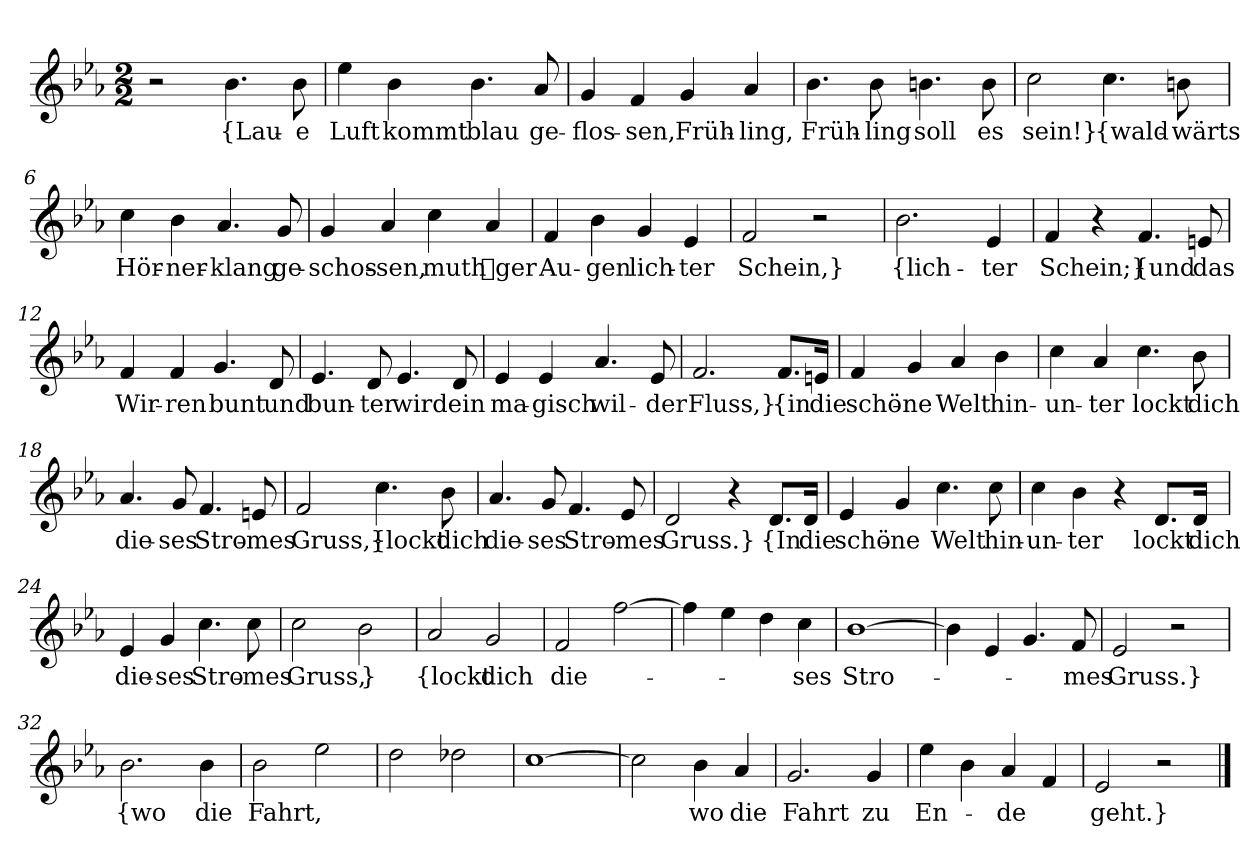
**kern	**text
*part1	*part1
*staff1	*staff1
*clefG2	*
*k[b-e-a-]	*
*M2/2	*
=1	=1
2r	.
4.b-	{Lau-
8b-	-e
=2	=2
4ee-	Luft
4b-	kommt
4.b-	blau
8a-	ge-
=3	=3
4g	-flos-
4f	-sen,
4g	Früh-
4a-	-ling,
=4	=4
4.b-	Früh-
8b-	-ling
4.bn	soll
8b	es
=5	=5
2cc	sein!}
4.cc	{wald-
8bn	-wärts
=6	=6
4cc	Hör-
4b-	-ner-
4.a-	-klang
8g	ge-
=7	=7
4g	-schos-
4a-	-sen,
4cc	muth
4a-	ger
=8	=8
4f	Au-
4b-	-gen
4g	lich-
4e-	-ter
=9	=9
2f	Schein,}
2r	.
=10	=10
2.b-	{lich-
4e-	-ter
=11	=11
4f	Schein;}
4r	.
4.f	{und
8en	das
=12	=12
4f	Wir-
4f	-ren
4.g	bunt
8d	und
=13	=13
4.e-	bun-
8d	-ter
4.e-	wird
8d	ein
=14	=14
4e-	ma-
4e-	-gisch
4.a-	wil-
8e-	-der
=15	=15
2.f	Fluss,}
8.f/L	{in
16en/Jk	die
=16	=16
4f	schö-
4g	-ne
4a-	Welt
4b-	hin-
=17	=17
4cc	-un-
4a-	-ter
4.cc	lockt
8b-	dich
=18	=18
4.a-	die-
8g	-ses
4.f	Stro-
8en	-mes
=19	=19
2f	Gruss,}
4.cc	{lockt
8b-	dich
=20	=20
4.a-	die-
8g	-ses
4.f	Stro-
8e-	-mes
=21	=21
2d	Gruss.}
4r	.
8.d/L	{In
16d/Jk	die
=22	=22
4e-	schö-
4g	-ne
4.cc	Welt
8cc	hin-
=23	=23
4cc	-un-
4b-	-ter
4r	.
8.d/L	lockt
16d/Jk	dich
=24	=24
4e-	die-
4g	-ses
4.cc	Stro-
8cc	-mes
=25	=25
2cc	Gruss,
2b-	}
=26	=26
2a-	{lockt
2g	dich
=27	=27
2f	die-
[2ff	.
=28	=28
4ff]	.
4ee-	.
4dd	.
4cc	-ses
=29	=29
[1b-	Stro-
=30	=30
4b-]	.
4e-	.
4.g	.
8f	-mes
=31	=31
2e-	Gruss.}
2r	.
=32	=32
2.b-	{wo
4b-	die
=33	=33
2b-	Fahrt,
2ee-	.
=34	=34
2dd	.
2dd-X	.
=35	=35
[1cc	.
=36	=36
2cc]	.
4b-	wo
4a-	die
=37	=37
2.g	Fahrt
4g	zu
=38	=38
4ee-	En-
4b-	.
4a-	-de
4f	.
=39	=39
2e-	geht.}
2r	.
==	==
*-	*-
